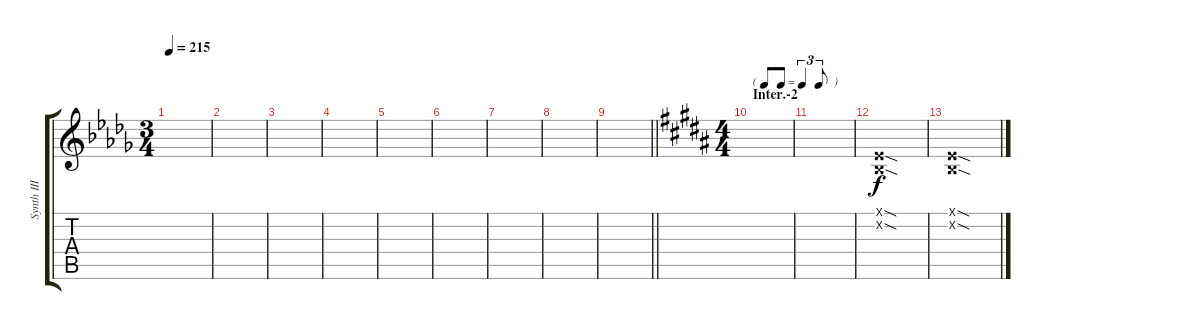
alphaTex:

\track ("Synth III (Kotobuki Tsumugi)" "Synth III ") {instrument rockorgan}
\staff {score tabs}
\tuning (E4 B3 G3 D3 A2 E2) {hide}
\ts (3 4)
\tempo 215
\clef g2
\ks db
|
|
|
|
|
|
|
|
\barLineRight lightlight
|
\ts (4 4)
\tf triplet8th
\section ("" "Inter.-2")
\ks b
|
|
(0.1{sod x} 0.2{sod x}).1 |
(0.1{sod x} 0.2{sod x}).1
